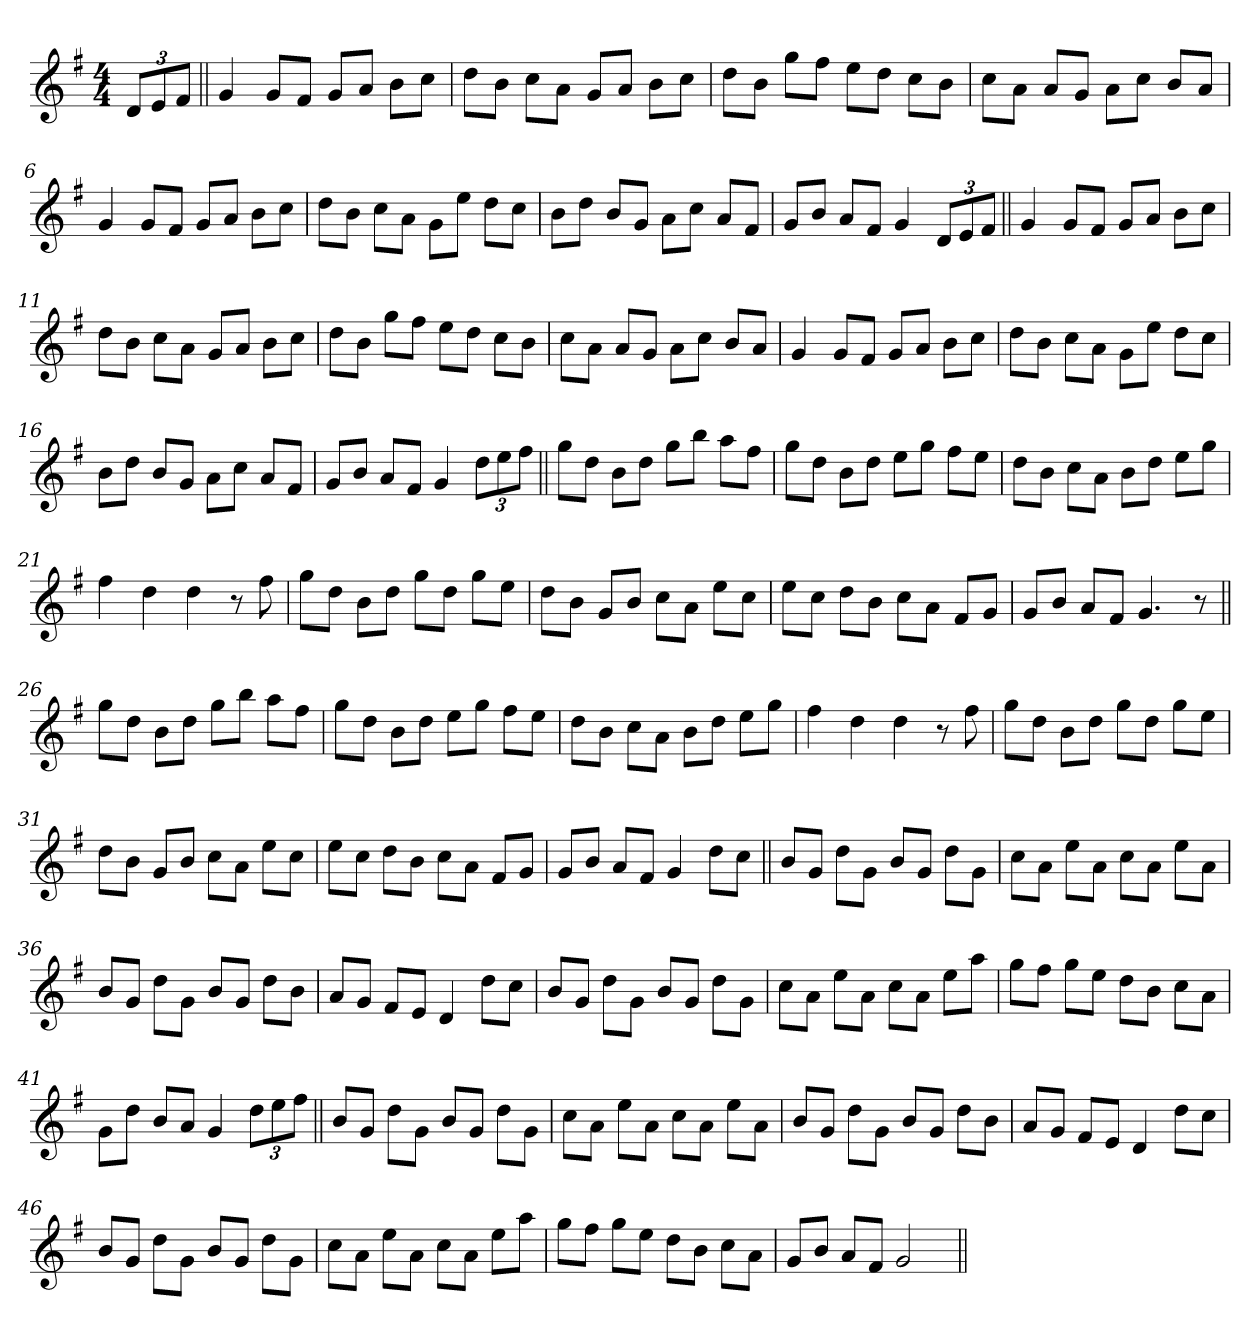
**kern
*part1
*staff1
*clefG2
*k[f#]
*G:
*M4/4
=1
12d/L
12e/
12f#/J
=2||
4g/
8g/L
8f#/J
8g/L
8a/J
8b\L
8cc\J
=3
8dd\L
8b\J
8cc\L
8a\J
8g/L
8a/J
8b\L
8cc\J
=4
8dd\L
8b\J
8gg\L
8ff#\J
8ee\L
8dd\J
8cc\L
8b\J
=5
8cc\L
8a\J
8a/L
8g/J
8a\L
8cc\J
8b/L
8a/J
=6
4g/
8g/L
8f#/J
8g/L
8a/J
8b\L
8cc\J
!!LO:LB:g=z
=7
8dd\L
8b\J
8cc\L
8a\J
8g\L
8ee\J
8dd\L
8cc\J
=8
8b\L
8dd\J
8b/L
8g/J
8a\L
8cc\J
8a/L
8f#/J
=9
8g/L
8b/J
8a/L
8f#/J
4g/
12d/L
12e/
12f#/J
=10||
4g/
8g/L
8f#/J
8g/L
8a/J
8b\L
8cc\J
=11
8dd\L
8b\J
8cc\L
8a\J
8g/L
8a/J
8b\L
8cc\J
!!LO:LB:g=z
=12
8dd\L
8b\J
8gg\L
8ff#\J
8ee\L
8dd\J
8cc\L
8b\J
=13
8cc\L
8a\J
8a/L
8g/J
8a\L
8cc\J
8b/L
8a/J
=14
4g/
8g/L
8f#/J
8g/L
8a/J
8b\L
8cc\J
=15
8dd\L
8b\J
8cc\L
8a\J
8g\L
8ee\J
8dd\L
8cc\J
=16
8b\L
8dd\J
8b/L
8g/J
8a\L
8cc\J
8a/L
8f#/J
!!LO:LB:g=z
=17
8g/L
8b/J
8a/L
8f#/J
4g/
12dd\L
12ee\
12ff#\J
=18||
8gg\L
8dd\J
8b\L
8dd\J
8gg\L
8bb\J
8aa\L
8ff#\J
=19
8gg\L
8dd\J
8b\L
8dd\J
8ee\L
8gg\J
8ff#\L
8ee\J
=20
8dd\L
8b\J
8cc\L
8a\J
8b\L
8dd\J
8ee\L
8gg\J
=21
4ff#\
4dd\
4dd\
8r
8ff#\
!!LO:LB:g=z
=22
8gg\L
8dd\J
8b\L
8dd\J
8gg\L
8dd\J
8gg\L
8ee\J
=23
8dd\L
8b\J
8g/L
8b/J
8cc\L
8a\J
8ee\L
8cc\J
=24
8ee\L
8cc\J
8dd\L
8b\J
8cc\L
8a\J
8f#/L
8g/J
=25
8g/L
8b/J
8a/L
8f#/J
4.g/
8r
=26||
8gg\L
8dd\J
8b\L
8dd\J
8gg\L
8bb\J
8aa\L
8ff#\J
!!LO:LB:g=z
=27
8gg\L
8dd\J
8b\L
8dd\J
8ee\L
8gg\J
8ff#\L
8ee\J
=28
8dd\L
8b\J
8cc\L
8a\J
8b\L
8dd\J
8ee\L
8gg\J
=29
4ff#\
4dd\
4dd\
8r
8ff#\
=30
8gg\L
8dd\J
8b\L
8dd\J
8gg\L
8dd\J
8gg\L
8ee\J
=31
8dd\L
8b\J
8g/L
8b/J
8cc\L
8a\J
8ee\L
8cc\J
!!LO:LB:g=z
=32
8ee\L
8cc\J
8dd\L
8b\J
8cc\L
8a\J
8f#/L
8g/J
=33
8g/L
8b/J
8a/L
8f#/J
4g/
8dd\L
8cc\J
=34||
8b/L
8g/J
8dd\L
8g\J
8b/L
8g/J
8dd\L
8g\J
=35
8cc\L
8a\J
8ee\L
8a\J
8cc\L
8a\J
8ee\L
8a\J
=36
8b/L
8g/J
8dd\L
8g\J
8b/L
8g/J
8dd\L
8b\J
!!LO:LB:g=z
=37
8a/L
8g/J
8f#/L
8e/J
4d/
8dd\L
8cc\J
=38
8b/L
8g/J
8dd\L
8g\J
8b/L
8g/J
8dd\L
8g\J
=39
8cc\L
8a\J
8ee\L
8a\J
8cc\L
8a\J
8ee\L
8aa\J
=40
8gg\L
8ff#\J
8gg\L
8ee\J
8dd\L
8b\J
8cc\L
8a\J
=41
8g\L
8dd\J
8b/L
8a/J
4g/
12dd\L
12ee\
12ff#\J
!!LO:LB:g=z
=42||
8b/L
8g/J
8dd\L
8g\J
8b/L
8g/J
8dd\L
8g\J
=43
8cc\L
8a\J
8ee\L
8a\J
8cc\L
8a\J
8ee\L
8a\J
=44
8b/L
8g/J
8dd\L
8g\J
8b/L
8g/J
8dd\L
8b\J
=45
8a/L
8g/J
8f#/L
8e/J
4d/
8dd\L
8cc\J
=46
8b/L
8g/J
8dd\L
8g\J
8b/L
8g/J
8dd\L
8g\J
!!LO:LB:g=z
=47
8cc\L
8a\J
8ee\L
8a\J
8cc\L
8a\J
8ee\L
8aa\J
=48
8gg\L
8ff#\J
8gg\L
8ee\J
8dd\L
8b\J
8cc\L
8a\J
=49
8g/L
8b/J
8a/L
8f#/J
2g/
=||
*-
